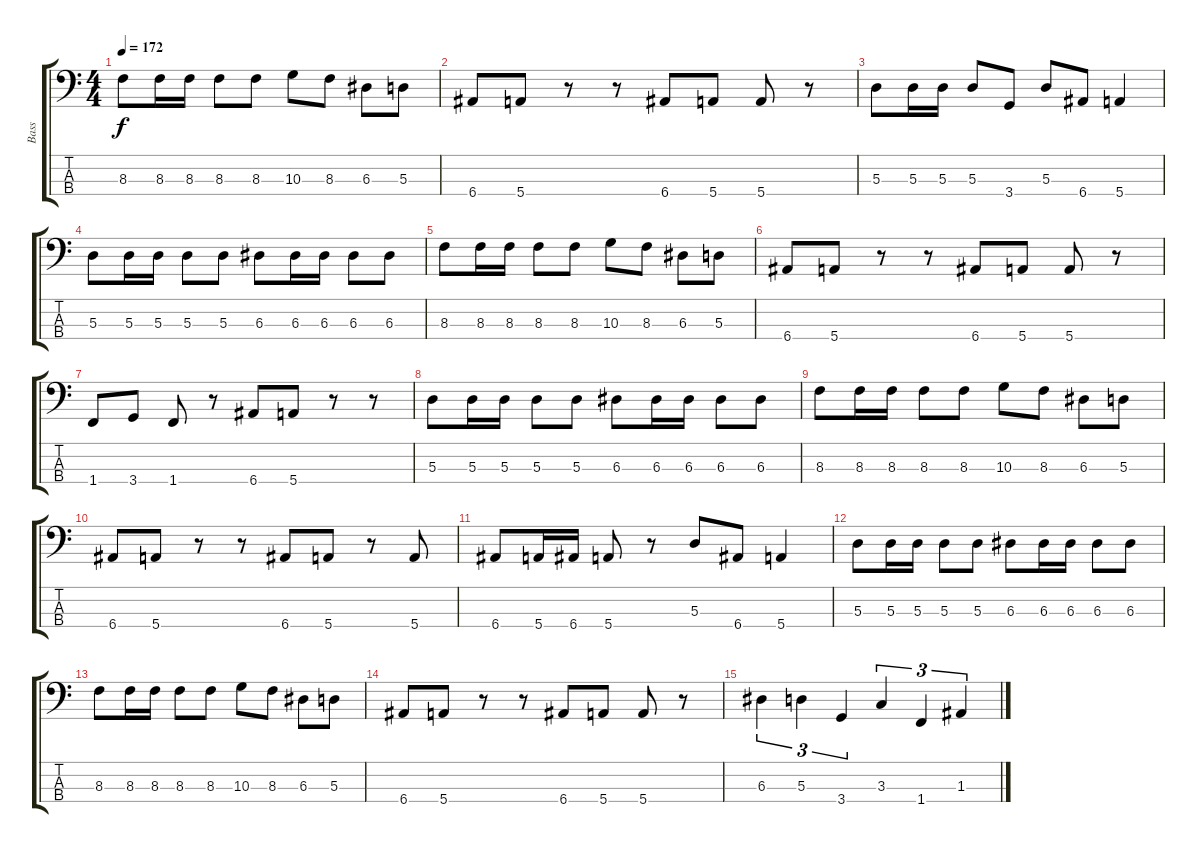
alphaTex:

\track ("Bass" "Bass") {instrument electricbasspick}
\staff {score tabs}
\tuning (G2 D2 A1 E1) {hide}
\ts (4 4)
\tempo 172
\clef f4
\ks c
8.3.8{dy f} 8.3.16 8.3.16 8.3.8 8.3.8 10.3.8 8.3.8 6.3.8 5.3.8 |
6.4.8 5.4.8 r.8 r.8 6.4.8 5.4.8 5.4.8 r.8 |
5.3.8 5.3.16 5.3.16 5.3.8 3.4.8 5.3.8 6.4.8 5.4.4 |
5.3.8 5.3.16 5.3.16 5.3.8 5.3.8 6.3.8 6.3.16 6.3.16 6.3.8 6.3.8 |
8.3.8 8.3.16 8.3.16 8.3.8 8.3.8 10.3.8 8.3.8 6.3.8 5.3.8 |
6.4.8 5.4.8 r.8 r.8 6.4.8 5.4.8 5.4.8 r.8 |
1.4.8 3.4.8 1.4.8 r.8 6.4.8 5.4.8 r.8 r.8 |
5.3.8 5.3.16 5.3.16 5.3.8 5.3.8 6.3.8 6.3.16 6.3.16 6.3.8 6.3.8 |
8.3.8 8.3.16 8.3.16 8.3.8 8.3.8 10.3.8 8.3.8 6.3.8 5.3.8 |
6.4.8 5.4.8 r.8 r.8 6.4.8 5.4.8 r.8 5.4.8 |
6.4.8 5.4.16 6.4.16 5.4.8 r.8 5.3.8 6.4.8 5.4.4 |
5.3.8 5.3.16 5.3.16 5.3.8 5.3.8 6.3.8 6.3.16 6.3.16 6.3.8 6.3.8 |
8.3.8 8.3.16 8.3.16 8.3.8 8.3.8 10.3.8 8.3.8 6.3.8 5.3.8 |
6.4.8 5.4.8 r.8 r.8 6.4.8 5.4.8 5.4.8 r.8 |
6.3.4{tu (3 2)} 5.3.4{tu (3 2)} 3.4.4{tu (3 2)} 3.3.4{tu (3 2)} 1.4.4{tu (3 2)} 1.3.4{tu (3 2)}
